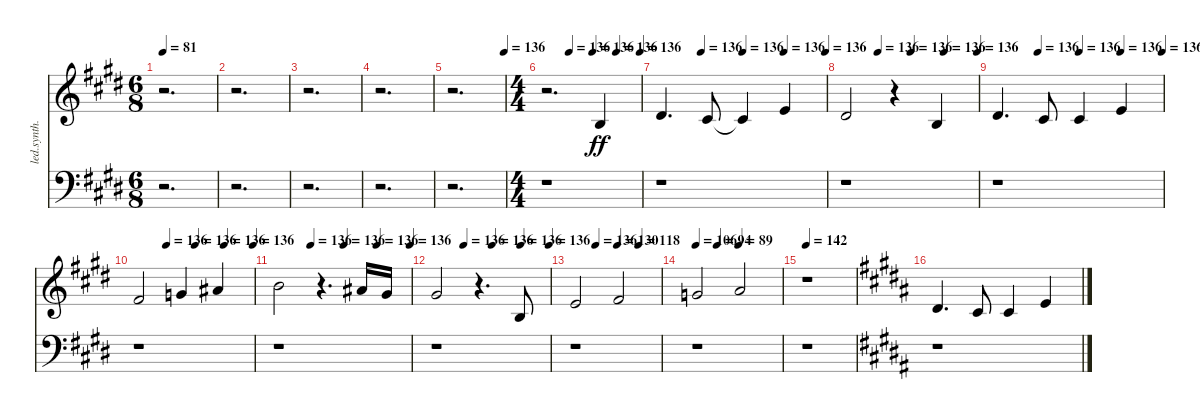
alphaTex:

\bracketExtendMode nobrackets
\track ("Vocal" "led.synth.") {instrument lead2sawtooth}
\staff {score}
\tuning (E4 B3 G3 D3 A2 E2)
\ts (6 8)
\tempo 81
\clef g2
\ks c#minor
r.2{d dy ff instrument lead2sawtooth beam Down} |
r.2{d beam Down} |
r.2{d beam Down} |
r.2{d beam Down} |
\tempo (136 0.999306)
r.2{d beam Down} |
\ts (4 4)
\tempo (136 0.249479)
\tempo (136 0.499479)
\tempo (136 0.749479)
\tempo (136 0.999479)
r.2{d beam Down} 0.2{acc forcenatural}.4{beam Up} |
\tempo (136 0.249479)
\tempo (136 0.499479)
\tempo (136 0.749479)
\tempo (136 0.999479)
4.2{acc #}.4{d beam Up} 2.2{acc #}.8{beam Up} 2.2{t acc #}.4{beam Up} 0.1{acc forcenatural}.4{beam Up} |
\tempo (136 0.249479)
\tempo (136 0.499479)
\tempo (136 0.749479)
\tempo (136 0.999479)
4.2{acc #}.2{beam Up} r.4{beam Down} 0.2{acc forcenatural}.4{beam Up} |
\tempo (136 0.249479)
\tempo (136 0.499479)
\tempo (136 0.749479)
\tempo (136 0.999479)
4.2{acc #}.4{d beam Up} 2.2{acc #}.8{beam Up} 2.2{acc #}.4{beam Up} 0.1{acc forcenatural}.4{beam Up} |
\tempo (136 0.249479)
\tempo (136 0.499479)
\tempo (136 0.749479)
\tempo (136 0.999479)
2.1{acc #}.2{beam Up} 3.1{acc forcenatural}.4{beam Up} 6.1{acc #}.4{beam Up} |
\tempo (136 0.249479)
\tempo (136 0.499479)
\tempo (136 0.749479)
\tempo (136 0.999479)
7.1{acc forcenatural}.2{beam Down} r.4{d beam Down} 6.1{acc #}.16{beam Up} 4.1{acc #}.16{beam Up} |
\tempo (136 0.249479)
\tempo (136 0.499479)
\tempo (136 0.749479)
\tempo (136 0.999479)
4.1{acc #}.2{beam Up} r.4{d beam Down} 0.2{acc forcenatural}.8{beam Up} |
\tempo (136 0.249479)
\tempo (130 0.5)
\tempo (118 0.75)
0.1{acc forcenatural}.2{beam Up} 2.1{acc #}.2{beam Up} |
\tempo 106
\tempo (94 0.25)
\tempo (89 0.5)
3.1{acc forcenatural}.2{beam Up} 5.1{acc forcenatural}.2{beam Up} |
\tempo 142
r.1{beam Down} |
\ks g#minor
4.2{acc #}.4{d beam Up} 2.2{acc #}.8{beam Up} 2.2{acc #}.4{beam Up} 0.1{acc forcenatural}.4{beam Up}
\staff {score}
\tuning (G2 D2 A1 E1)
\clef f4
\ottava regular
\simile none
\ks c#minor
r.2{d dy ff beam Down} |
r.2{d beam Down} |
r.2{d beam Down} |
r.2{d beam Down} |
r.2{d beam Down} |
r.1{beam Down} |
r.1{beam Down} |
r.1{beam Down} |
r.1{beam Down} |
r.1{beam Down} |
r.1{beam Down} |
r.1{beam Down} |
r.1{beam Down} |
r.1{beam Down} |
r.1{beam Down} |
\ks g#minor
r.1{beam Down}
